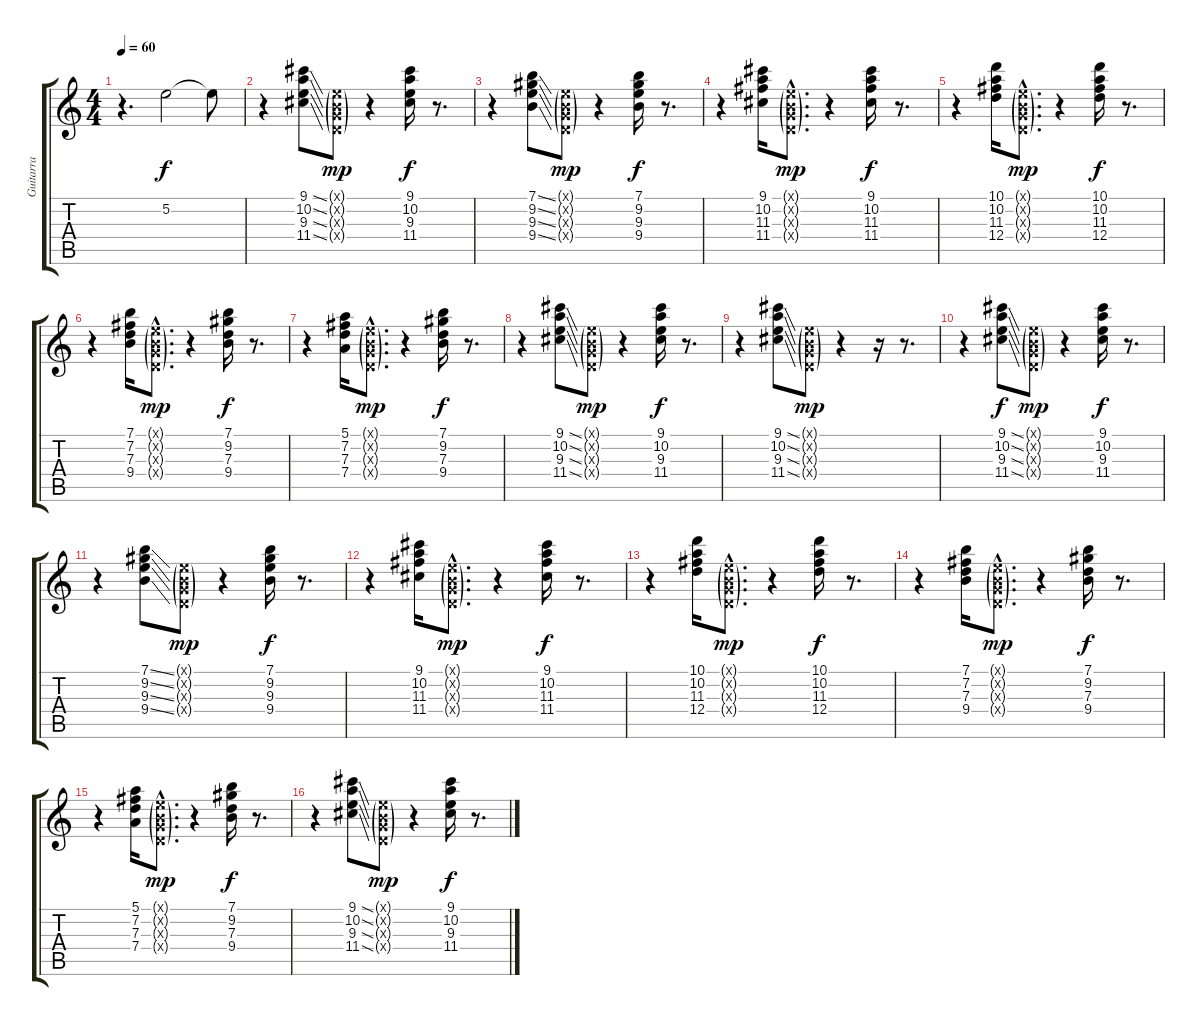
\track ("Guitarra" "Guitarra") {instrument overdrivenguitar}
\staff {score tabs}
\tuning (E4 B3 G3 D3 A2 E2) {hide}
\ts (4 4)
\tempo 60
\clef g2
\ks c
r.4{d dy f instrument acousticgrandpiano} 5.2.2 5.2{t}.8 |
r.4 (9.1{ss} 10.2{ss} 9.3{ss} 11.4{ss}).8{instrument overdrivenguitar} (0.1{g x} 0.2{g x} 0.3{g x} 0.4{g x}).8{dy mp} r.4 (9.1 10.2 9.3 11.4).16{dy f} r.8{d} |
r.4 (7.1{ss} 9.2{ss} 9.3{ss} 9.4{ss}).8{instrument overdrivenguitar} (0.1{g x} 0.2{g x} 0.3{g x} 0.4{g x}).8{dy mp} r.4 (7.1 9.2 9.3 9.4).16{dy f} r.8{d} |
r.4 (9.1 10.2 11.3 11.4).16{instrument overdrivenguitar} (0.1{g hac x} 0.2{g hac x} 0.3{g hac x} 0.4{g hac x}).8{d dy mp} r.4 (9.1 10.2 11.3 11.4).16{dy f} r.8{d} |
r.4 (10.1 10.2 11.3 12.4).16{instrument overdrivenguitar} (0.1{g hac x} 0.2{g hac x} 0.3{g hac x} 0.4{g hac x}).8{d dy mp} r.4 (10.1 10.2 11.3 12.4).16{dy f} r.8{d} |
r.4 (7.1 7.2 7.3 9.4).16{instrument overdrivenguitar} (0.1{g hac x} 0.2{g hac x} 0.3{g hac x} 0.4{g hac x}).8{d dy mp} r.4 (7.1 9.2 7.3 9.4).16{dy f} r.8{d} |
r.4 (5.1 7.2 7.3 7.4).16{instrument overdrivenguitar} (0.1{g hac x} 0.2{g hac x} 0.3{g hac x} 0.4{g hac x}).8{d dy mp} r.4 (7.1 9.2 7.3 9.4).16{dy f} r.8{d} |
r.4 (9.1{ss} 10.2{ss} 9.3{ss} 11.4{ss}).8{instrument overdrivenguitar} (0.1{g x} 0.2{g x} 0.3{g x} 0.4{g x}).8{dy mp} r.4 (9.1 10.2 9.3 11.4).16{dy f} r.8{d} |
r.4 (9.1{ss} 10.2{ss} 9.3{ss} 11.4{ss}).8{instrument overdrivenguitar} (0.1{g x} 0.2{g x} 0.3{g x} 0.4{g x}).8{dy mp} r.4 r.16 r.8{d} |
r.4 (9.1{ss} 10.2{ss} 9.3{ss} 11.4{ss}).8{dy f instrument overdrivenguitar} (0.1{g x} 0.2{g x} 0.3{g x} 0.4{g x}).8{dy mp} r.4 (9.1 10.2 9.3 11.4).16{dy f} r.8{d} |
r.4 (7.1{ss} 9.2{ss} 9.3{ss} 9.4{ss}).8{instrument overdrivenguitar} (0.1{g x} 0.2{g x} 0.3{g x} 0.4{g x}).8{dy mp} r.4 (7.1 9.2 9.3 9.4).16{dy f} r.8{d} |
r.4 (9.1 10.2 11.3 11.4).16{instrument overdrivenguitar} (0.1{g hac x} 0.2{g hac x} 0.3{g hac x} 0.4{g hac x}).8{d dy mp} r.4 (9.1 10.2 11.3 11.4).16{dy f} r.8{d} |
r.4 (10.1 10.2 11.3 12.4).16{instrument overdrivenguitar} (0.1{g hac x} 0.2{g hac x} 0.3{g hac x} 0.4{g hac x}).8{d dy mp} r.4 (10.1 10.2 11.3 12.4).16{dy f} r.8{d} |
r.4 (7.1 7.2 7.3 9.4).16{instrument overdrivenguitar} (0.1{g hac x} 0.2{g hac x} 0.3{g hac x} 0.4{g hac x}).8{d dy mp} r.4 (7.1 9.2 7.3 9.4).16{dy f} r.8{d} |
r.4 (5.1 7.2 7.3 7.4).16{instrument overdrivenguitar} (0.1{g hac x} 0.2{g hac x} 0.3{g hac x} 0.4{g hac x}).8{d dy mp} r.4 (7.1 9.2 7.3 9.4).16{dy f} r.8{d} |
r.4 (9.1{ss} 10.2{ss} 9.3{ss} 11.4{ss}).8{instrument overdrivenguitar} (0.1{g x} 0.2{g x} 0.3{g x} 0.4{g x}).8{dy mp} r.4 (9.1 10.2 9.3 11.4).16{dy f} r.8{d}
